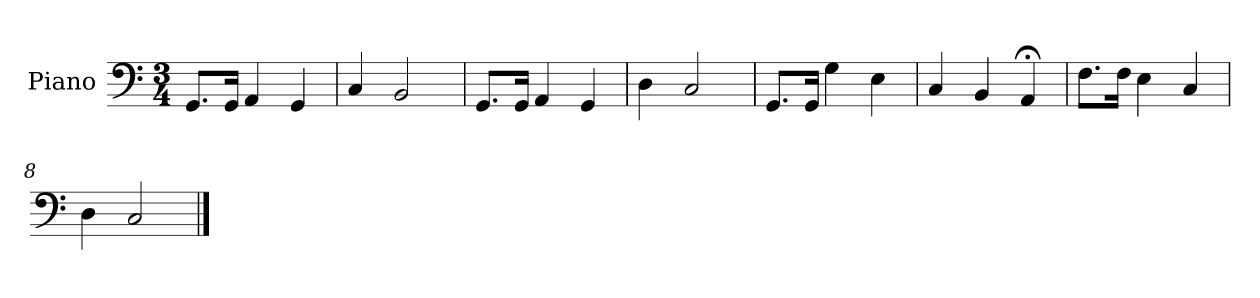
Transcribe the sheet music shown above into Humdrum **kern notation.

**kern
*part1
*staff1
*I"Piano
*I'Pno.
*clefF4
*k[]
*M3/4
*MM96
=1
8.GG/L
16GG/Jk
4AA/
4GG/
=2
*MM96
4C/
2BB/
=3
*MM93
8.GG/L
16GG/Jk
4AA/
4GG/
=4
*MM94
4D\
2C/
!!LO:LB:g=z
=5
*MM88
8.GG/L
16GG/Jk
4G\
4E\
=6
*MM88
4C/
4BB/
4AA;</
=7
*MM85
8.F\L
16F\Jk
4E\
4C/
=8
*MM85
4D\
2C/
==
*-
